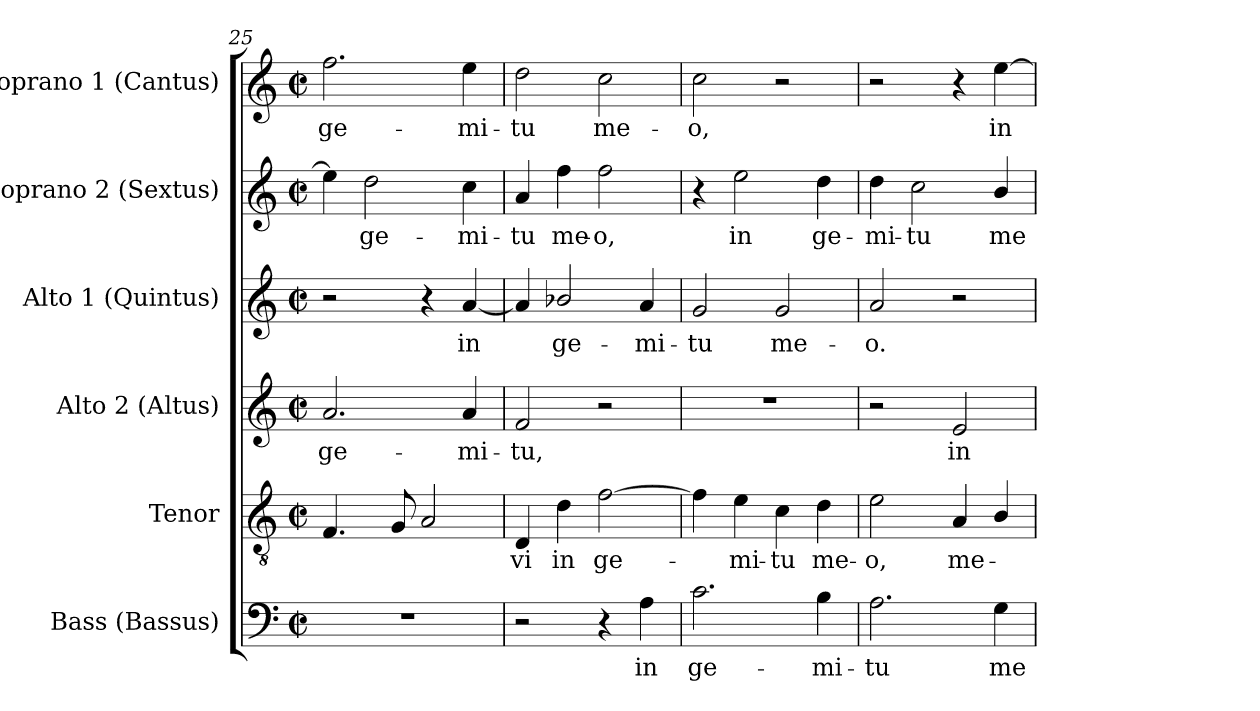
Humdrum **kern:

**kern	**text	**kern	**text	**kern	**text	**kern	**text	**kern	**text	**kern	**text
*part6	*part6	*part5	*part5	*part4	*part4	*part3	*part3	*part2	*part2	*part1	*part1
*staff6	*staff6	*staff5	*staff5	*staff4	*staff4	*staff3	*staff3	*staff2	*staff2	*staff1	*staff1
*I"Bass (Bassus)	*	*I"Tenor	*	*I"Alto 2 (Altus)	*	*I"Alto 1 (Quintus)	*	*I"Soprano 2 (Sextus)	*	*I"Soprano 1 (Cantus)	*
*I'B.	*	*I'T.	*	*I'A2.	*	*I'A1.	*	*I'S2.	*	*I'S1.	*
!!LO:LB:g=z
*clefF4	*	*clefGv2	*	*clefG2	*	*clefG2	*	*clefG2	*	*clefG2	*
*	*	*ITrd7c12	*	*	*	*	*	*	*	*	*
*k[]	*	*k[]	*	*k[]	*	*k[]	*	*k[]	*	*k[]	*
*C:	*	*C:	*	*C:	*	*C:	*	*C:	*	*C:	*
*M2/2	*	*M2/2	*	*M2/2	*	*M2/2	*	*M2/2	*	*M2/2	*
*met(c|)	*	*met(c|)	*	*met(c|)	*	*met(c|)	*	*met(c|)	*	*met(c|)	*
=25	=25	=25	=25	=25	=25	=25	=25	=25	=25	=25	=25
!	!	!	!	!	!LO:LY:b:color=#000000	!	!	!	!	!	!
!	!	!	!	!	!	!	!	!	!	!	!LO:LY:b:color=#000000
1r	.	4.FFi/	.	2.ai/	ge-	2r	.	4eei\]	.	2.ffi\	ge-
!	!	!	!	!	!	!	!	!	!LO:LY:b:color=#000000	!	!
.	.	.	.	.	.	.	.	2ddi\	ge-	.	.
.	.	8GGi/	.	.	.	.	.	.	.	.	.
.	.	2AAi/	.	.	.	4r	.	.	.	.	.
!	!	!	!	!	!LO:LY:b:color=#000000	!	!	!	!	!	!
!	!	!	!	!	!	!	!LO:LY:b:color=#000000	!	!	!	!
!	!	!	!	!	!	!	!	!	!LO:LY:b:color=#000000	!	!
!	!	!	!	!	!	!	!	!	!	!	!LO:LY:b:color=#000000
.	.	.	.	4ai/	-mi-	[4ai/	in	4cci\	-mi-	4eei\	-mi-
=26	=26	=26	=26	=26	=26	=26	=26	=26	=26	=26	=26
!	!	!	!LO:LY:b:color=#000000	!	!	!	!	!	!	!	!
!	!	!	!	!	!LO:LY:b:color=#000000	!	!	!	!	!	!
!	!	!	!	!	!	!	!	!	!LO:LY:b:color=#000000	!	!
!	!	!	!	!	!	!	!	!	!	!	!LO:LY:b:color=#000000
2r	.	4DDi/	-vi	2fi/	-tu,	4ai/]	.	4ai/	-tu	2ddi\	-tu
!	!	!	!LO:LY:b:color=#000000	!	!	!	!	!	!	!	!
!	!	!	!	!	!	!	!LO:LY:b:color=#000000	!	!	!	!
!	!	!	!	!	!	!	!	!	!LO:LY:b:color=#000000	!	!
.	.	4Di\	in	.	.	2b-Xi/	ge-	4ffi\	me-	.	.
!	!	!	!LO:LY:b:color=#000000	!	!	!	!	!	!	!	!
!	!	!	!	!	!	!	!	!	!LO:LY:b:color=#000000	!	!
!	!	!	!	!	!	!	!	!	!	!	!LO:LY:b:color=#000000
4r	.	[2Fi\	ge-	2r	.	.	.	2ffi\	-o,	2cci\	me-
!	!LO:LY:b:color=#000000	!	!	!	!	!	!	!	!	!	!
!	!	!	!	!	!	!	!LO:LY:b:color=#000000	!	!	!	!
4Ai\	in	.	.	.	.	4ai/	-mi-	.	.	.	.
=27	=27	=27	=27	=27	=27	=27	=27	=27	=27	=27	=27
!	!LO:LY:b:color=#000000	!	!	!	!	!	!	!	!	!	!
!	!	!	!	!	!	!	!LO:LY:b:color=#000000	!	!	!	!
!	!	!	!	!	!	!	!	!	!	!	!LO:LY:b:color=#000000
2.ci\	ge-	4Fi\]	.	1r	.	2gi/	-tu	4r	.	2cci\	-o,
!	!	!	!LO:LY:b:color=#000000	!	!	!	!	!	!	!	!
!	!	!	!	!	!	!	!	!	!LO:LY:b:color=#000000	!	!
.	.	4Ei\	-mi-	.	.	.	.	2eei\	in	.	.
!	!	!	!LO:LY:b:color=#000000	!	!	!	!	!	!	!	!
!	!	!	!	!	!	!	!LO:LY:b:color=#000000	!	!	!	!
.	.	4Ci\	-tu	.	.	2gi/	me-	.	.	2r	.
!	!LO:LY:b:color=#000000	!	!	!	!	!	!	!	!	!	!
!	!	!	!LO:LY:b:color=#000000	!	!	!	!	!	!	!	!
!	!	!	!	!	!	!	!	!	!LO:LY:b:color=#000000	!	!
4Bi\	-mi-	4Di\	me-	.	.	.	.	4ddi\	ge-	.	.
=28	=28	=28	=28	=28	=28	=28	=28	=28	=28	=28	=28
!	!LO:LY:b:color=#000000	!	!	!	!	!	!	!	!	!	!
!	!	!	!LO:LY:b:color=#000000	!	!	!	!	!	!	!	!
!	!	!	!	!	!	!	!LO:LY:b:color=#000000	!	!	!	!
!	!	!	!	!	!	!	!	!	!LO:LY:b:color=#000000	!	!
2.Ai\	-tu	2Ei\	-o,	2r	.	2ai/	-o.	4ddi\	-mi-	2r	.
!	!	!	!	!	!	!	!	!	!LO:LY:b:color=#000000	!	!
.	.	.	.	.	.	.	.	2cci\	-tu	.	.
!	!	!	!LO:LY:b:color=#000000	!	!	!	!	!	!	!	!
!	!	!	!	!	!LO:LY:b:color=#000000	!	!	!	!	!	!
.	.	4AAi/	me-	2ei/	in	2r	.	.	.	4r	.
!	!LO:LY:b:color=#000000	!	!	!	!	!	!	!	!	!	!
!	!	!	!	!	!	!	!	!	!LO:LY:b:color=#000000	!	!
!	!	!	!	!	!	!	!	!	!	!	!LO:LY:b:color=#000000
4Gi\	me-	4BBi/	.	.	.	.	.	4bi/	me-	[4eei\	in
=	=	=	=	=	=	=	=	=	=	=	=
*-	*-	*-	*-	*-	*-	*-	*-	*-	*-	*-	*-
